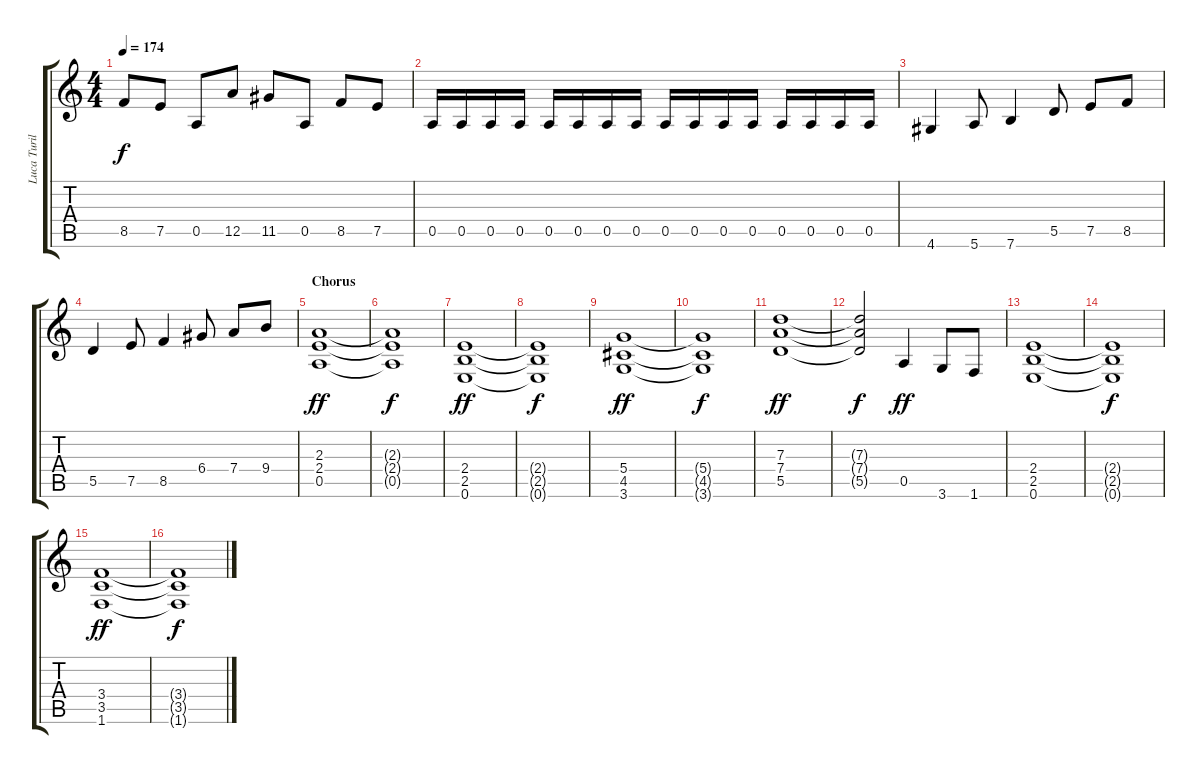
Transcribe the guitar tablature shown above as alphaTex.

\track ("Luca Turilli (Gtr 2)" "Luca Turil") {instrument distortionguitar}
\staff {score tabs}
\tuning (E4 B3 G3 D3 A2 E2) {hide}
\ts (4 4)
\tempo 174
\clef g2
\ks c
8.5.8{dy f} 7.5.8 0.5.8 12.5.8 11.5.8 0.5.8 8.5.8 7.5.8 |
0.5.16 0.5.16 0.5.16 0.5.16 0.5.16 0.5.16 0.5.16 0.5.16 0.5.16 0.5.16 0.5.16 0.5.16 0.5.16 0.5.16 0.5.16 0.5.16 |
4.6.4 5.6.8 7.6.4 5.5.8 7.5.8 8.5.8 |
5.5.4 7.5.8 8.5.4 6.4.8 7.4.8 9.4.8 |
\section ("" "Chorus")
(2.3 2.4 0.5).1{dy ff} |
(2.3{t} 2.4{t} 0.5{t}).1{dy f} |
(2.4 2.5 0.6).1{dy ff} |
(2.4{t} 2.5{t} 0.6{t}).1{dy f} |
(5.4 4.5 3.6).1{dy ff} |
(5.4{t} 4.5{t} 3.6{t}).1{dy f} |
(7.3 7.4 5.5).1{dy ff} |
(7.3{t} 7.4{t} 5.5{t}).2{dy f} 0.5.4{dy ff} 3.6.8 1.6.8 |
(2.4 2.5 0.6).1 |
(2.4{t} 2.5{t} 0.6{t}).1{dy f} |
(3.4 3.5 1.6).1{dy ff} |
(3.4{t} 3.5{t} 1.6{t}).1{dy f}
